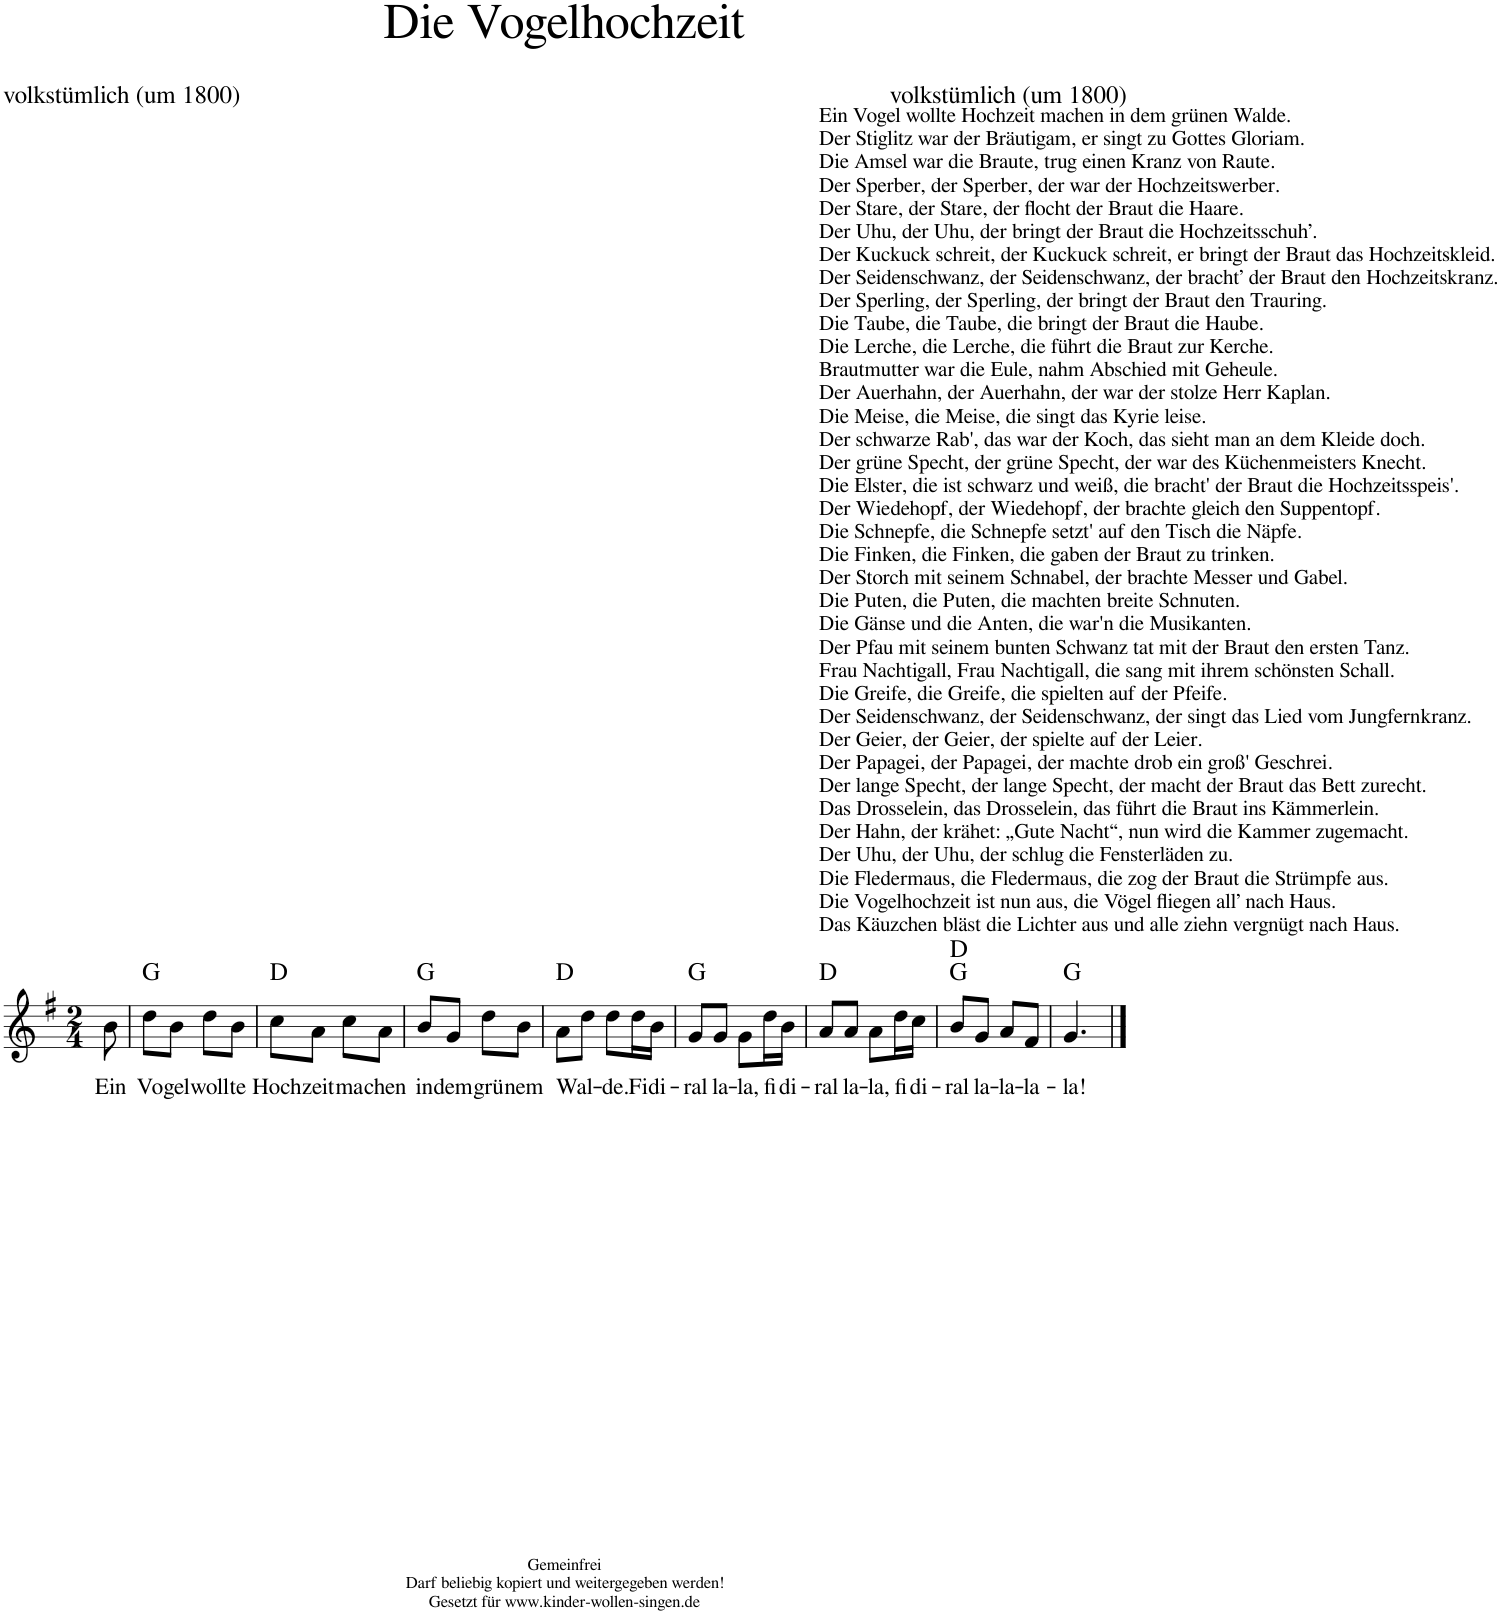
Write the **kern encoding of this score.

**kern	**text	**harte
*part1	*part1	*part1
*staff1	*staff1	*
*I"Voice	*	*
*I'Vo.	*	*
*clefG2	*	*
*k[f#]	*	*
*M2/4	*	*
=	=	=
!	!LO:LY:b	!
8b\	Ein	.
=1	=1	=1
!	!LO:LY:b	!
8dd\L	Vo-	G:maj
!	!LO:LY:b	!
8b\J	-gel	.
!	!LO:LY:b	!
8dd\L	woll-	.
!	!LO:LY:b	!
8b\J	-te	.
=2	=2	=2
!	!LO:LY:b	!
8cc\L	Hoch-	D:maj
!	!LO:LY:b	!
8a\J	-zeit	.
!	!LO:LY:b	!
8cc\L	ma-	.
!	!LO:LY:b	!
8a\J	-chen	.
=3	=3	=3
!	!LO:LY:b	!
8b/L	in	G:maj
!	!LO:LY:b	!
8g/J	dem	.
!	!LO:LY:b	!
8dd\L	grü-	.
!	!LO:LY:b	!
8b\J	-nem	.
=4	=4	=4
!	!LO:LY:b	!
8a\L	Wal-	D:maj
8dd\J	.	.
!	!LO:LY:b	!
8dd\L	-de.	.
!	!LO:LY:b	!
16dd\L	Fi-	.
!	!LO:LY:b	!
16b\JJ	-di-	.
=5	=5	=5
!	!LO:LY:b	!
8g/L	-ral-	G:maj
!	!LO:LY:b	!
8g/J	-la-	.
!	!LO:LY:b	!
8g\L	-la,	.
!	!LO:LY:b	!
16dd\L	fi-	.
!	!LO:LY:b	!
16b\JJ	-di-	.
=6	=6	=6
!LO:TX:a:t=Ein Vogel wollte Hochzeit machen in dem grünen Walde.	!	!
!LO:TX:a:t=Der Stiglitz war der Bräutigam, er singt zu Gottes Gloriam.	!	!
!LO:TX:a:t=Die Amsel war die Braute, trug einen Kranz von Raute.	!	!
!LO:TX:a:t=Der Sperber, der Sperber, der war der Hochzeitswerber.	!	!
!LO:TX:a:t=Der Stare, der Stare, der flocht der Braut die Haare.	!	!
!LO:TX:a:t=Der Uhu, der Uhu, der bringt der Braut die Hochzeitsschuh’.	!	!
!LO:TX:a:t=Der Kuckuck schreit, der Kuckuck schreit, er bringt der Braut das Hochzeitskleid.	!	!
!LO:TX:a:t=Der Seidenschwanz, der Seidenschwanz, der bracht’ der Braut den Hochzeitskranz.	!	!
!LO:TX:a:t=Der Sperling, der Sperling, der bringt der Braut den Trauring.	!	!
!LO:TX:a:t=Die Taube, die Taube, die bringt der Braut die Haube.	!	!
!LO:TX:a:t=Die Lerche, die Lerche, die führt die Braut zur Kerche.	!	!
!LO:TX:a:t=Brautmutter war die Eule, nahm Abschied mit Geheule.	!	!
!LO:TX:a:t=Der Auerhahn, der Auerhahn, der war der stolze Herr Kaplan.	!	!
!LO:TX:a:t=Die Meise, die Meise, die singt das Kyrie leise.	!	!
!LO:TX:a:t=Der schwarze Rab', das war der Koch, das sieht man an dem Kleide doch.	!	!
!LO:TX:a:t=Der grüne Specht, der grüne Specht, der war des Küchenmeisters Knecht.	!	!
!LO:TX:a:t=Die Elster, die ist schwarz und weiß, die bracht' der Braut die Hochzeitsspeis'.	!	!
!LO:TX:a:t=Der Wiedehopf, der Wiedehopf, der brachte gleich den Suppentopf.	!	!
!LO:TX:a:t=Die Schnepfe, die Schnepfe setzt' auf den Tisch die Näpfe.	!	!
!LO:TX:a:t=Die Finken, die Finken, die gaben der Braut zu trinken.	!	!
!LO:TX:a:t=Der Storch mit seinem Schnabel, der brachte Messer und Gabel.	!	!
!LO:TX:a:t=Die Puten, die Puten, die machten breite Schnuten.	!	!
!LO:TX:a:t=Die Gänse und die Anten, die war'n die Musikanten.	!	!
!LO:TX:a:t=Der Pfau mit seinem bunten Schwanz tat mit der Braut den ersten Tanz.	!	!
!LO:TX:a:t=Frau Nachtigall, Frau Nachtigall, die sang mit ihrem schönsten Schall.	!	!
!LO:TX:a:t=Die Greife, die Greife, die spielten auf der Pfeife.	!	!
!LO:TX:a:t=Der Seidenschwanz, der Seidenschwanz, der singt das Lied vom Jungfernkranz.	!	!
!LO:TX:a:t=Der Geier, der Geier, der spielte auf der Leier.	!	!
!LO:TX:a:t=Der Papagei, der Papagei, der machte drob ein groß' Geschrei.	!	!
!LO:TX:a:t=Der lange Specht, der lange Specht, der macht der Braut das Bett zurecht.	!	!
!LO:TX:a:t=Das Drosselein, das Drosselein, das führt die Braut ins Kämmerlein.	!	!
!LO:TX:a:t=Der Hahn, der krähet&colon; „Gute Nacht“, nun wird die Kammer zugemacht.	!	!
!LO:TX:a:t=Der Uhu, der Uhu, der schlug die Fensterläden zu.	!	!
!LO:TX:a:t=Die Fledermaus, die Fledermaus, die zog der Braut die Strümpfe aus.	!	!
!LO:TX:a:t=Die Vogelhochzeit ist nun aus, die Vögel fliegen all’ nach Haus.	!	!
!LO:TX:a:t=Das Käuzchen bläst die Lichter aus und alle ziehn vergnügt nach Haus.	!	!
!	!LO:LY:b	!
8a/L	-ral-	D:maj
!	!LO:LY:b	!
8a/J	-la-	.
!	!LO:LY:b	!
8a\L	-la,	.
!	!LO:LY:b	!
16dd\L	fi-	.
!	!LO:LY:b	!
16cc\JJ	-di-	.
=7	=7	=7
!	!LO:LY:b	!
8b/L	-ral-	G:maj D:maj
!	!LO:LY:b	!
8g/J	-la-	.
!	!LO:LY:b	!
8a/L	-la-	.
!	!LO:LY:b	!
8f#/J	-la-	.
=7X1	=7X1	=7X1
!	!LO:LY:b	!
4.g/	-la!	G:maj
==	==	==
*-	*-	*-
